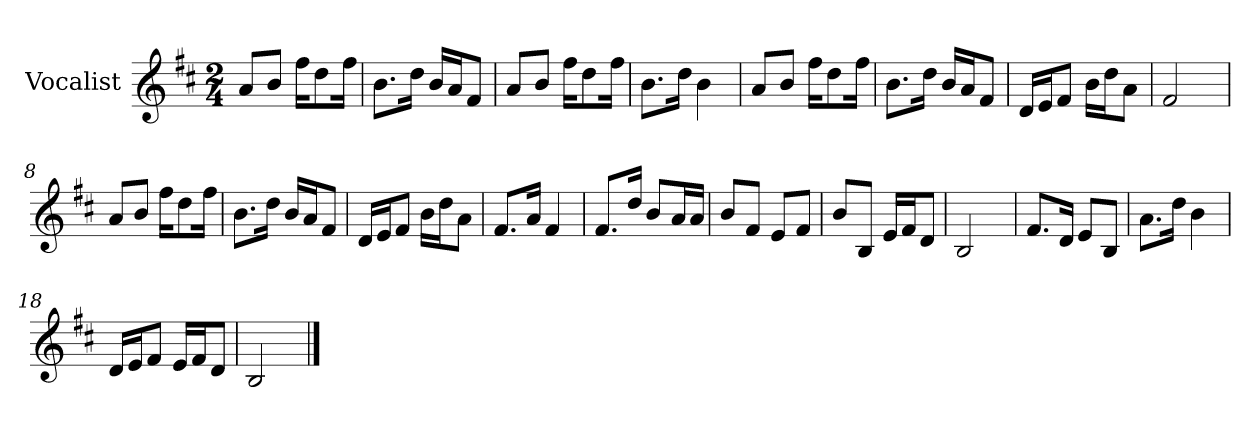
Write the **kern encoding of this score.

**kern
*part1
*staff1
*I"Vocalist
*k[f#c#]
*D:
*M2/4
=
8aL
8bJ
16ff#KL
8dd
16ff#Jk
=1
8.bL
16ddJk
16bLL
16aJ
8f#J
=2
8aL
8bJ
16ff#KL
8dd
16ff#Jk
=3
8.bL
16ddJk
4b
=4
8aL
8bJ
16ff#KL
8dd
16ff#Jk
=5
8.bL
16ddJk
16bLL
16aJ
8f#J
=6
16dLL
16eJ
8f#J
16bLL
16ddJ
8aJ
=7
2f#
=8
8aL
8bJ
16ff#KL
8dd
16ff#Jk
=9
8.bL
16ddJk
16bLL
16aJ
8f#J
=10
16dLL
16eJ
8f#J
16bLL
16ddJ
8aJ
=11
8.f#L
16aJk
4f#
=12
8.f#L
16ddJk
8bL
16aL
16aJJ
=13
8bL
8f#J
8eL
8f#J
=14
8bL
8BJ
16eLL
16f#J
8dJ
=15
2B
=16
8.f#L
16dJk
8eL
8BJ
=17
8.aL
16ddJk
4b
=18
16dLL
16eJ
8f#J
16eLL
16f#J
8dJ
=19
2B
==
*-
